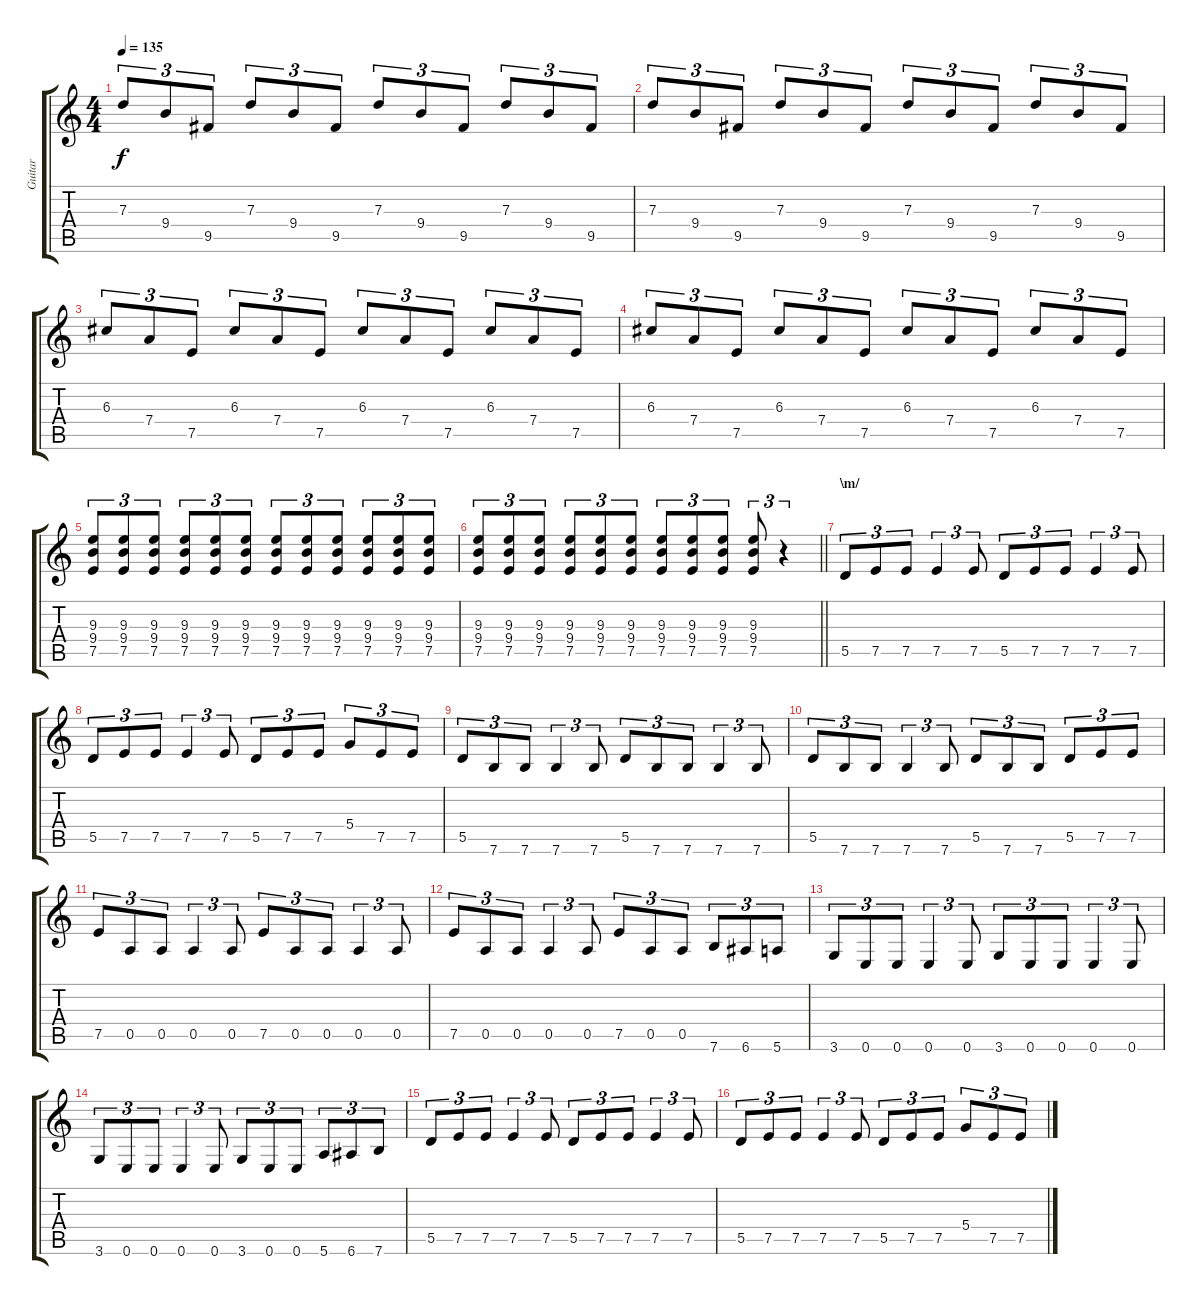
\track ("Guitar" "Guitar") {instrument distortionguitar}
\staff {score tabs}
\tuning (E4 B3 G3 D3 A2 E2) {hide}
\ts (4 4)
\tempo 135
\clef g2
\ks c
7.3.8{tu (3 2) dy f} 9.4.8{tu (3 2)} 9.5.8{tu (3 2)} 7.3.8{tu (3 2)} 9.4.8{tu (3 2)} 9.5.8{tu (3 2)} 7.3.8{tu (3 2)} 9.4.8{tu (3 2)} 9.5.8{tu (3 2)} 7.3.8{tu (3 2)} 9.4.8{tu (3 2)} 9.5.8{tu (3 2)} |
7.3.8{tu (3 2)} 9.4.8{tu (3 2)} 9.5.8{tu (3 2)} 7.3.8{tu (3 2)} 9.4.8{tu (3 2)} 9.5.8{tu (3 2)} 7.3.8{tu (3 2)} 9.4.8{tu (3 2)} 9.5.8{tu (3 2)} 7.3.8{tu (3 2)} 9.4.8{tu (3 2)} 9.5.8{tu (3 2)} |
6.3.8{tu (3 2)} 7.4.8{tu (3 2)} 7.5.8{tu (3 2)} 6.3.8{tu (3 2)} 7.4.8{tu (3 2)} 7.5.8{tu (3 2)} 6.3.8{tu (3 2)} 7.4.8{tu (3 2)} 7.5.8{tu (3 2)} 6.3.8{tu (3 2)} 7.4.8{tu (3 2)} 7.5.8{tu (3 2)} |
6.3.8{tu (3 2)} 7.4.8{tu (3 2)} 7.5.8{tu (3 2)} 6.3.8{tu (3 2)} 7.4.8{tu (3 2)} 7.5.8{tu (3 2)} 6.3.8{tu (3 2)} 7.4.8{tu (3 2)} 7.5.8{tu (3 2)} 6.3.8{tu (3 2)} 7.4.8{tu (3 2)} 7.5.8{tu (3 2)} |
(9.3 9.4 7.5).8{tu (3 2)} (9.3 9.4 7.5).8{tu (3 2)} (9.3 9.4 7.5).8{tu (3 2)} (9.3 9.4 7.5).8{tu (3 2)} (9.3 9.4 7.5).8{tu (3 2)} (9.3 9.4 7.5).8{tu (3 2)} (9.3 9.4 7.5).8{tu (3 2)} (9.3 9.4 7.5).8{tu (3 2)} (9.3 9.4 7.5).8{tu (3 2)} (9.3 9.4 7.5).8{tu (3 2)} (9.3 9.4 7.5).8{tu (3 2)} (9.3 9.4 7.5).8{tu (3 2)} |
\barLineRight lightlight
(9.3 9.4 7.5).8{tu (3 2)} (9.3 9.4 7.5).8{tu (3 2)} (9.3 9.4 7.5).8{tu (3 2)} (9.3 9.4 7.5).8{tu (3 2)} (9.3 9.4 7.5).8{tu (3 2)} (9.3 9.4 7.5).8{tu (3 2)} (9.3 9.4 7.5).8{tu (3 2)} (9.3 9.4 7.5).8{tu (3 2)} (9.3 9.4 7.5).8{tu (3 2)} (9.3 9.4 7.5).8{tu (3 2)} r.4{tu (3 2)} |
\section ("" "\\m/")
5.5.8{tu (3 2) volume 16} 7.5.8{tu (3 2)} 7.5.8{tu (3 2)} 7.5.4{tu (3 2)} 7.5.8{tu (3 2)} 5.5.8{tu (3 2)} 7.5.8{tu (3 2)} 7.5.8{tu (3 2)} 7.5.4{tu (3 2)} 7.5.8{tu (3 2)} |
5.5.8{tu (3 2)} 7.5.8{tu (3 2)} 7.5.8{tu (3 2)} 7.5.4{tu (3 2)} 7.5.8{tu (3 2)} 5.5.8{tu (3 2)} 7.5.8{tu (3 2)} 7.5.8{tu (3 2)} 5.4.8{tu (3 2)} 7.5.8{tu (3 2)} 7.5.8{tu (3 2)} |
5.5.8{tu (3 2)} 7.6.8{tu (3 2)} 7.6.8{tu (3 2)} 7.6.4{tu (3 2)} 7.6.8{tu (3 2)} 5.5.8{tu (3 2)} 7.6.8{tu (3 2)} 7.6.8{tu (3 2)} 7.6.4{tu (3 2)} 7.6.8{tu (3 2)} |
5.5.8{tu (3 2)} 7.6.8{tu (3 2)} 7.6.8{tu (3 2)} 7.6.4{tu (3 2)} 7.6.8{tu (3 2)} 5.5.8{tu (3 2)} 7.6.8{tu (3 2)} 7.6.8{tu (3 2)} 5.5.8{tu (3 2)} 7.5.8{tu (3 2)} 7.5.8{tu (3 2)} |
7.5.8{tu (3 2)} 0.5.8{tu (3 2)} 0.5.8{tu (3 2)} 0.5.4{tu (3 2)} 0.5.8{tu (3 2)} 7.5.8{tu (3 2)} 0.5.8{tu (3 2)} 0.5.8{tu (3 2)} 0.5.4{tu (3 2)} 0.5.8{tu (3 2)} |
7.5.8{tu (3 2)} 0.5.8{tu (3 2)} 0.5.8{tu (3 2)} 0.5.4{tu (3 2)} 0.5.8{tu (3 2)} 7.5.8{tu (3 2)} 0.5.8{tu (3 2)} 0.5.8{tu (3 2)} 7.6.8{tu (3 2)} 6.6.8{tu (3 2)} 5.6.8{tu (3 2)} |
3.6.8{tu (3 2)} 0.6.8{tu (3 2)} 0.6.8{tu (3 2)} 0.6.4{tu (3 2)} 0.6.8{tu (3 2)} 3.6.8{tu (3 2)} 0.6.8{tu (3 2)} 0.6.8{tu (3 2)} 0.6.4{tu (3 2)} 0.6.8{tu (3 2)} |
3.6.8{tu (3 2)} 0.6.8{tu (3 2)} 0.6.8{tu (3 2)} 0.6.4{tu (3 2)} 0.6.8{tu (3 2)} 3.6.8{tu (3 2)} 0.6.8{tu (3 2)} 0.6.8{tu (3 2)} 5.6.8{tu (3 2)} 6.6.8{tu (3 2)} 7.6.8{tu (3 2)} |
5.5.8{tu (3 2)} 7.5.8{tu (3 2)} 7.5.8{tu (3 2)} 7.5.4{tu (3 2)} 7.5.8{tu (3 2)} 5.5.8{tu (3 2)} 7.5.8{tu (3 2)} 7.5.8{tu (3 2)} 7.5.4{tu (3 2)} 7.5.8{tu (3 2)} |
5.5.8{tu (3 2)} 7.5.8{tu (3 2)} 7.5.8{tu (3 2)} 7.5.4{tu (3 2)} 7.5.8{tu (3 2)} 5.5.8{tu (3 2)} 7.5.8{tu (3 2)} 7.5.8{tu (3 2)} 5.4.8{tu (3 2)} 7.5.8{tu (3 2)} 7.5.8{tu (3 2)}
